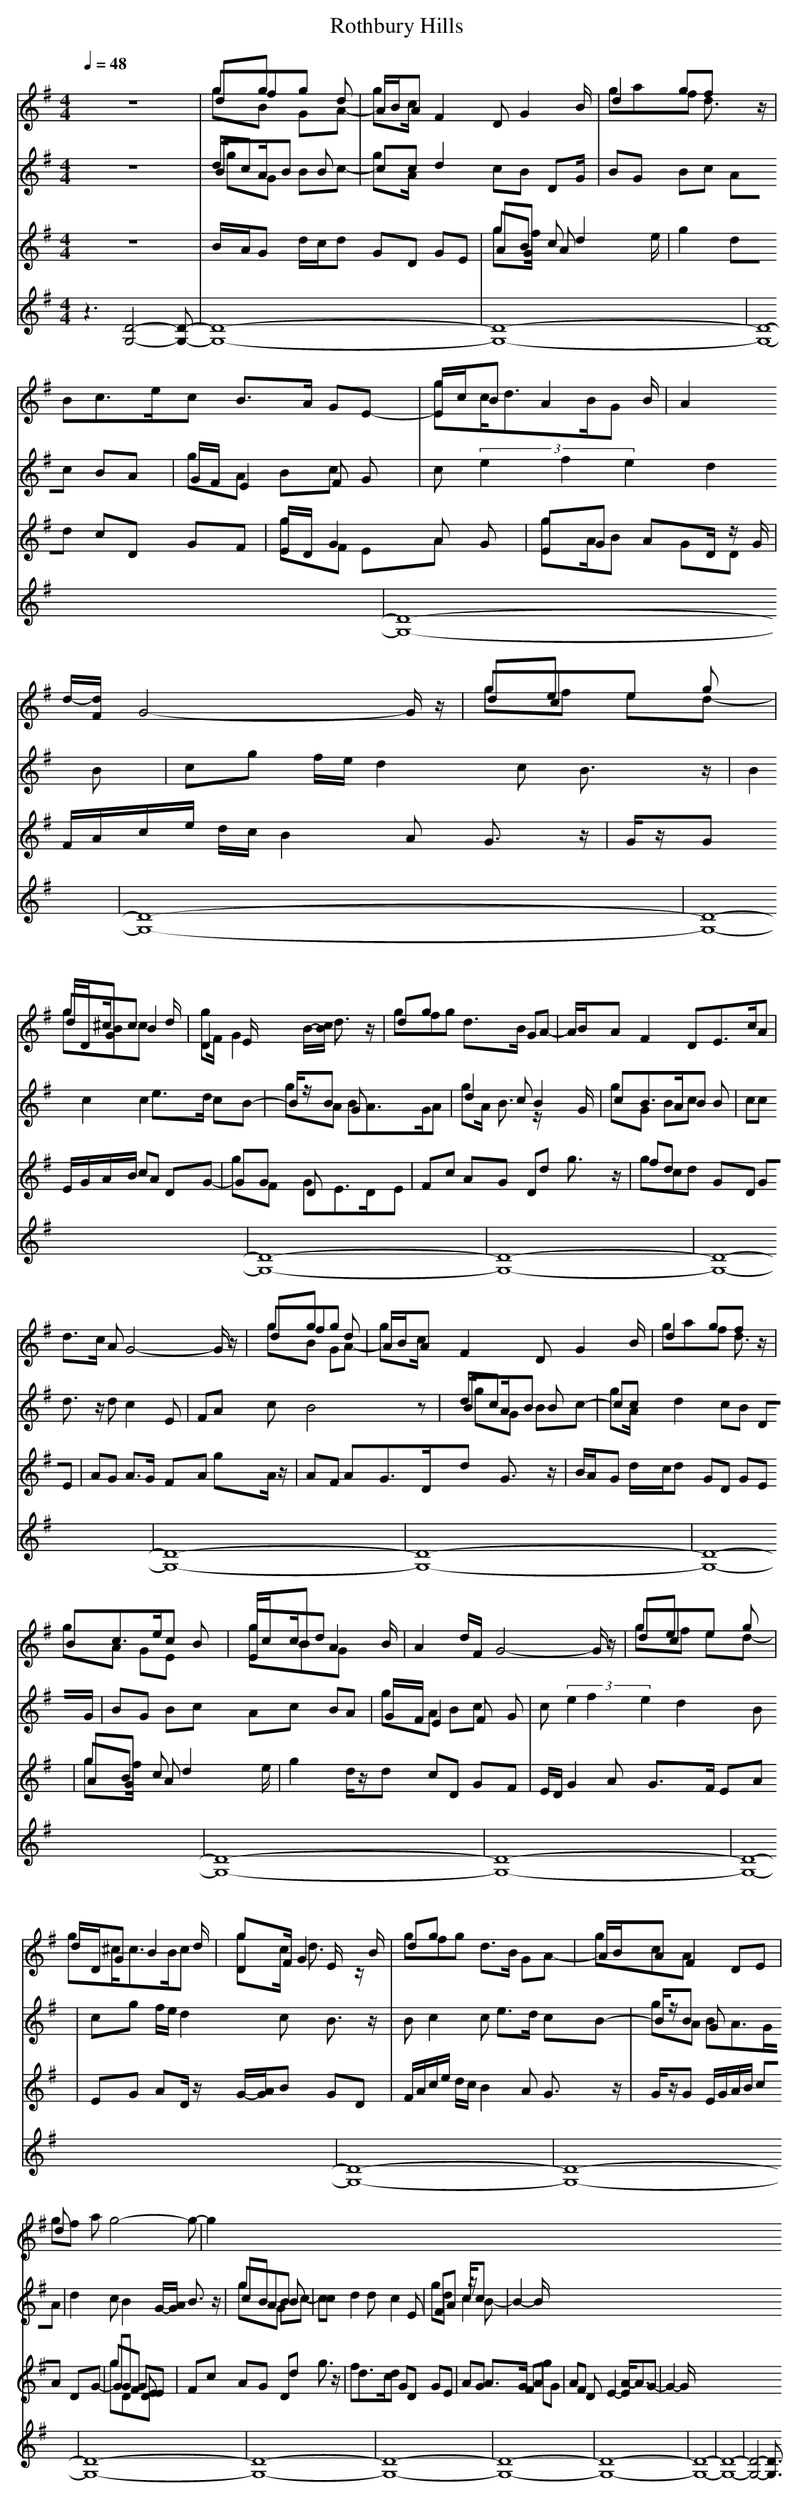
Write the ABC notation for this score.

X:1
T:Rothbury Hills
M:4/4
L:1/8
Q:1/4=48
K:G % transposed from F
V:1
z8|dg&gt;fg d&gt;B GA-|A/2B/2A F2 DG2B/2&gt;c/2|d2 gf&gt;af d3/2z/2|
Bc3/2e/2c B3/2A/2 GE-|E/2c/2B A2 B/2&gt;c/2d3/2B/2G|A2
d/2-[d/2F/2]G4-G/2z/2|de&gt;ce g&gt;f ed-|
d/2D/2G B2 d/2&gt;^c/2c&gt;Bc|D2 E/2&gt;F/2G2B/2-[c/2B/2] d3/2z/2|dg&gt;fg d3/2B/2
GA-|A/2B/2A F2 DE3/2c/2A|
d3/2c/2 AG4-G/2z/2|dg&gt;fg d&gt;B GA-|A/2B/2A F2 DG2B/2&gt;c/2|d2 gf&gt;af d3/2z/2|
Bc3/2e/2c B&gt;A GE-|E/2c/2B A2 B/2&gt;c/2d&gt;BG|A2 d/2F/2G4-G/2z/2|de&gt;ce g&gt;f ed
-|
d/2D/2G B2 d/2&gt;^c/2c3/2B/2c|D2 E/2&gt;F/2G2B/2&gt;c/2 d3/2z/2|dg&gt;fg d3/2B/2
GA-|A/2B/2A F2 DE&gt;cA|
d&gt;f ag4-g-|g2
V:2
z8|d/2c&lt;BA/2B B&gt;G Bc-|cc d2 cB DG/2&gt;A/2|BG Bc Ac BA|
G/2F/2E2F G&gt;A Bc-|c(3e2f2e2d2B|cg f/2e/2d2c B3/2z/2|(3B2c2c2 e3/2d/2 cB-
|
B/2z/2B G&gt;A BA3/2G/2A|d2 cB2G/2&gt;A/2 B3/2z/2|cB3/2A/2B B&gt;G Bc-|cc d3/2z/2
dc2E|
FA cB4z|d/2c&lt;BA/2B B&gt;G Bc-|cc d2 cB DG/2&gt;A/2|BG Bc Ac BA|
G/2F/2E2F G&gt;A Bc-|c(3e2f2e2d2B|cg f/2e/2d2c B3/2z/2|Bc2c e3/2d/2 cB-|
B/2z/2B G&gt;A BA3/2G/2A|d2 cB2G/2-[A/2G/2] B3/2z/2|cB&gt;AB B&gt;G Bc-|cc d2 dc2
E|
FA c/2z/2c&gt;dc2B-|B2- B/2
V:3
z8|B/2A/2G d/2c/2d GD GE|AG A&gt;B cd2e/2&gt;f/2|g2 dd cD GF|
E/2D/2G2A G&gt;F EA|EG AD/2z/2 G/2&gt;A/2B GD|F/2A/2c/2e/2 d/2c/2B2A
G3/2z/2|G/2z/2G E/2G/2A/2B/2 cA DG-|
GG D&gt;F GE3/2D/2E|Fc AG Dd g3/2z/2|fd&gt;cd GD GE|AG A3/2G/2 FA gA/2z/2|
AF AG3/2D/2d G3/2z/2|B/2A/2G d/2c/2d GD GE|AG A&gt;B cd2e/2&gt;f/2|g2 d/2z/2d
cD
GF|
E/2D/2G2A G3/2F/2 EA|EG AD/2z/2 G/2-[A/2G/2]B GD|F/2A/2c/2e/2 d/2c/2B2A
G3/2z/2|G/2z/2G E/2G/2A/2B/2 cA DG-|
GG D&gt;F GE&gt;DE|Fc AG Dd g3/2z/2|fd3/2c/2d GD GE|AG A3/2G/2 FA gG|
AF DE2-[A/2-E/2]A3/2G-|G2- G/2
V:4
z3[D4-G,4-][D-G,-]|[D8-G,8-]|[D8-G,8-]|[D8-G,8-]|
[D8-G,8-]|[D8-G,8-]|[D8-G,8-]|[D8-G,8-]|
[D8-G,8-]|[D8-G,8-]|[D8-G,8-]|[D8-G,8-]|
[D8-G,8-]|[D8-G,8-]|[D8-G,8-]|[D8-G,8-]|
[D8-G,8-]|[D8-G,8-]|[D8-G,8-]|[D8-G,8-]|
[D8-G,8-]|[D8-G,8-]|[D8-G,8-]|[D8-G,8-]|
[D8-G,8-]|[D4-G,4-] [D3/2G,3/2]
